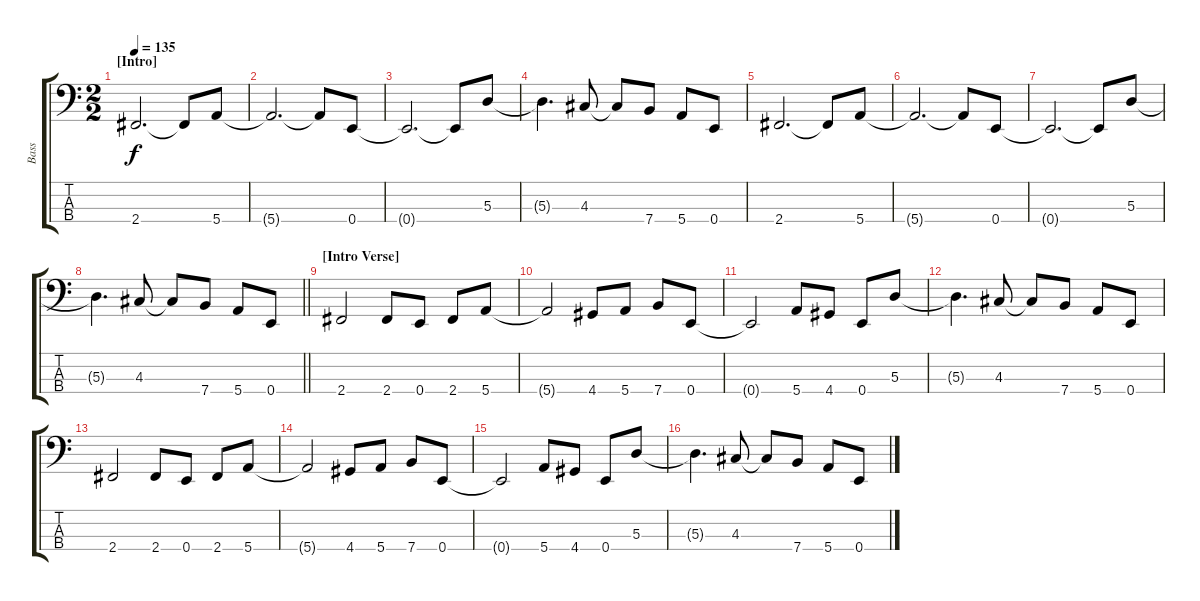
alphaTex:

\track ("Bass" "Bass") {instrument electricbasspick}
\staff {score tabs}
\tuning (G2 D2 A1 E1) {hide}
\ts (2 2)
\section ("" "[Intro]")
\tempo 135
\tempo 120
\tempo 135
\clef f4
\ks c
2.4.2{d dy f instrument electricbasspick} 2.4{t}.8 5.4.8 |
5.4{t}.2{d} 5.4{t}.8 0.4.8 |
0.4{t}.2{d} 0.4{t}.8 5.3.8 |
5.3{t}.4{d} 4.3.8 4.3{t}.8 7.4.8 5.4.8 0.4.8 |
2.4.2{d} 2.4{t}.8 5.4.8 |
5.4{t}.2{d} 5.4{t}.8 0.4.8 |
0.4{t}.2{d} 0.4{t}.8 5.3.8 |
\barLineRight lightlight
5.3{t}.4{d} 4.3.8 4.3{t}.8 7.4.8 5.4.8 0.4.8 |
\section ("" "[Intro Verse]")
2.4.2 2.4.8 0.4.8 2.4.8 5.4.8 |
5.4{t}.2 4.4.8 5.4.8 7.4.8 0.4.8 |
0.4{t}.2 5.4.8 4.4.8 0.4.8 5.3.8 |
5.3{t}.4{d} 4.3.8 4.3{t}.8 7.4.8 5.4.8 0.4.8 |
2.4.2 2.4.8 0.4.8 2.4.8 5.4.8 |
5.4{t}.2 4.4.8 5.4.8 7.4.8 0.4.8 |
0.4{t}.2 5.4.8 4.4.8 0.4.8 5.3.8 |
5.3{t}.4{d} 4.3.8 4.3{t}.8 7.4.8 5.4.8 0.4.8
